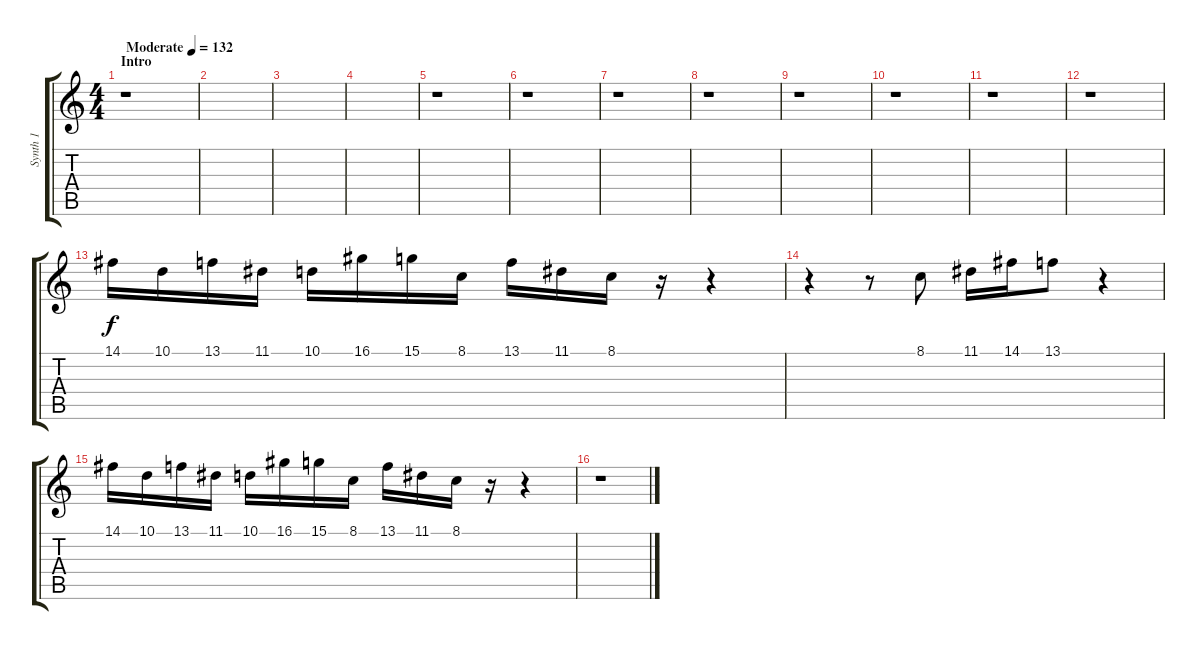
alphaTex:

\track ("Synth 1" "Synth 1") {instrument electricpiano1}
\staff {score tabs}
\tuning (E4 B3 G3 D3 A2 E2) {hide}
\ts (4 4)
\section ("" "Intro")
\tempo (132 "Moderate")
\clef g2
\ks c
r.1{dy f instrument electricpiano1} |
|
|
|
r.1 |
r.1 |
r.1 |
r.1 |
r.1 |
r.1 |
r.1 |
r.1 |
14.1.16 10.1.16 13.1.16 11.1.16 10.1.16 16.1.16 15.1.16 8.1.16 13.1.16 11.1.16 8.1.16 r.16 r.4 |
r.4 r.8 8.1.8 11.1.16 14.1.16 13.1.8 r.4 |
14.1.16 10.1.16 13.1.16 11.1.16 10.1.16 16.1.16 15.1.16 8.1.16 13.1.16 11.1.16 8.1.16 r.16 r.4 |
r.1
